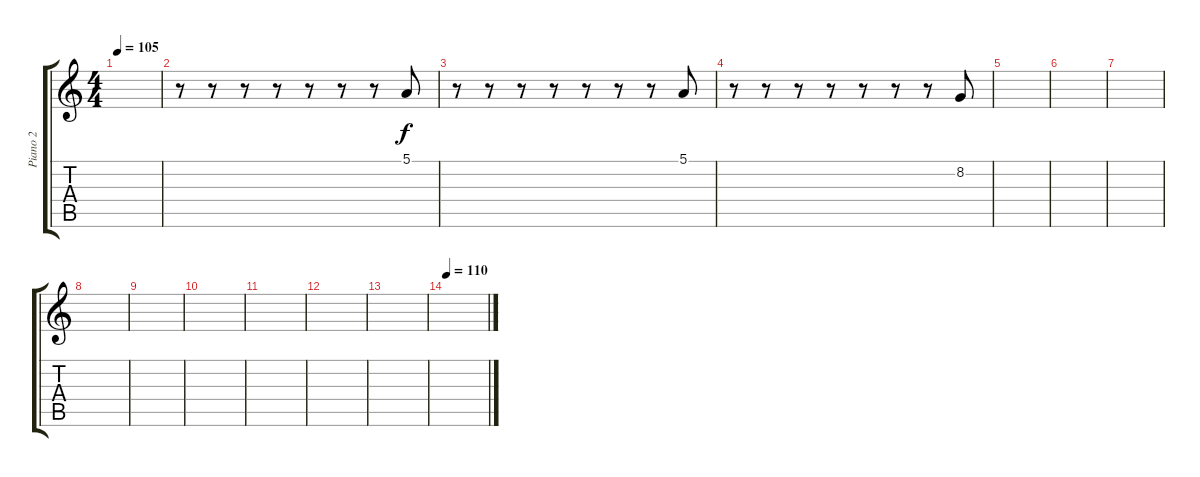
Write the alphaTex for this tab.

\track ("Piano 2" "Piano 2") {instrument acousticgrandpiano}
\staff {score tabs}
\tuning (E4 B3 G3 D3 A2 E2) {hide}
\ts (4 4)
\tempo 105
\clef g2
\ks c
|
r.8 r.8 r.8 r.8 r.8 r.8 r.8 5.1.8 |
r.8 r.8 r.8 r.8 r.8 r.8 r.8 5.1.8 |
r.8 r.8 r.8 r.8 r.8 r.8 r.8 8.2.8 |
|
|
|
|
|
|
|
|
|
\tempo 110
